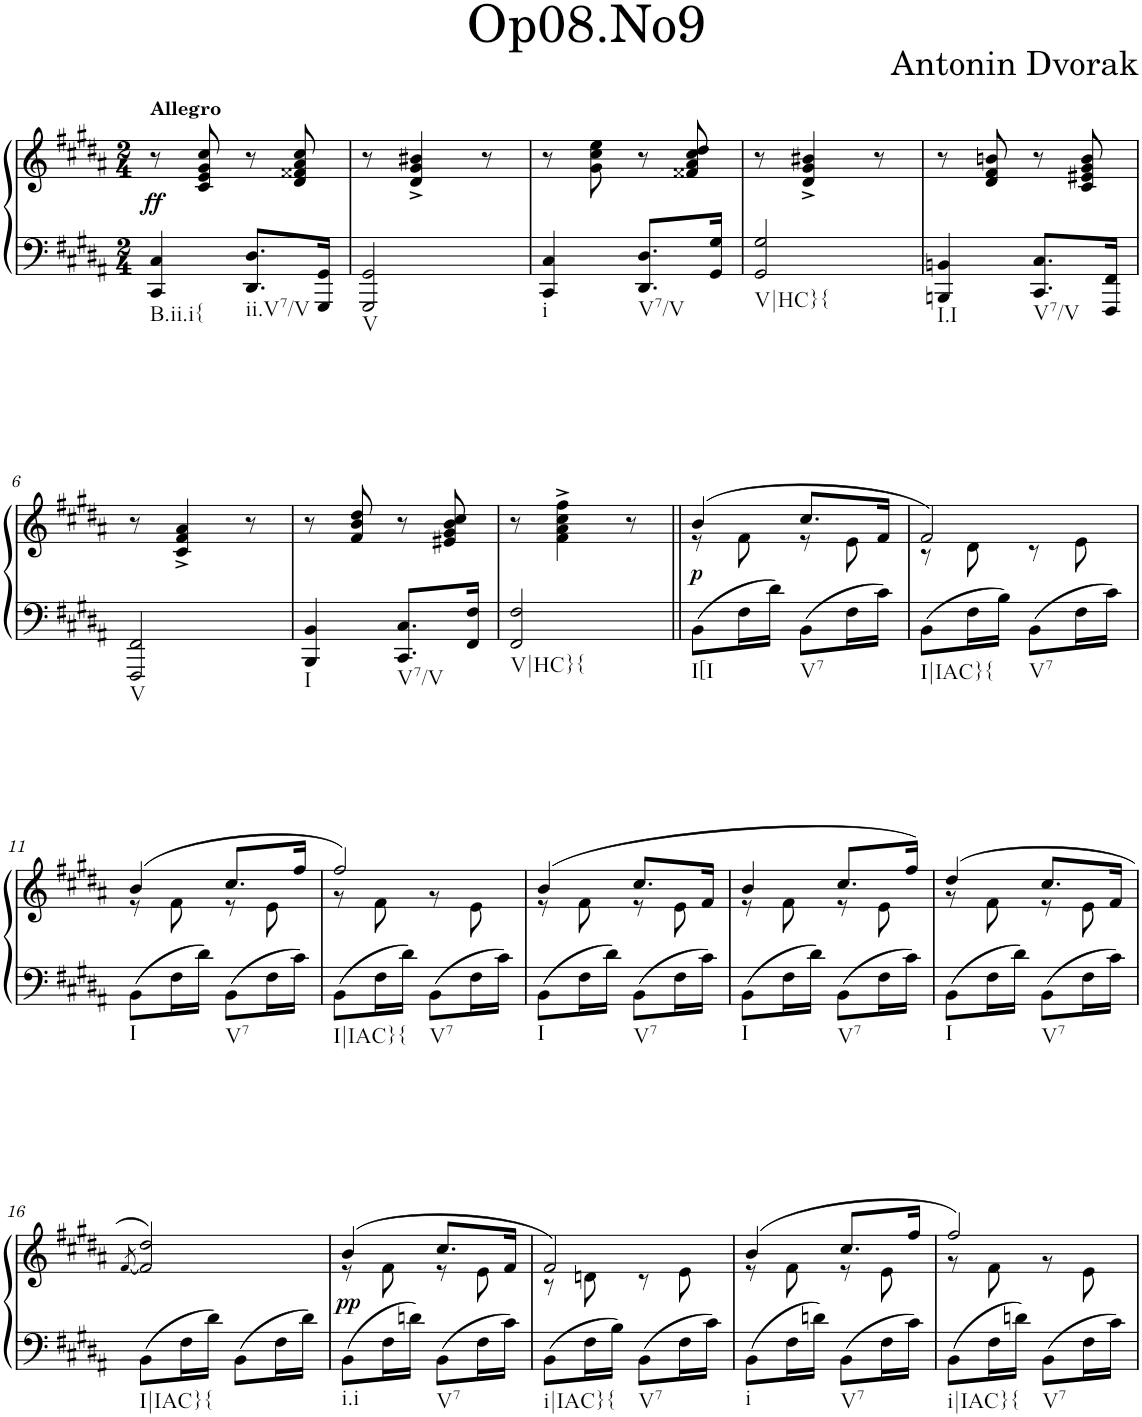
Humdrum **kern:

**kern	**kern	**dynam
*part1	*part1	*part1
*staff2	*staff1	*staff1/2
*I"Piano	*	*
*I'Pno.	*	*
*clefF4	*clefG2	*
*k[f#c#g#d#a#]	*k[f#c#g#d#a#]	*
*M2/4	*M2/4	*
=1	=1	=1
!	!LO:TX:a:B:t=Allegro	!
!LO:TX:b:t=B.ii.i{	!	!
!	!	!LO:DY:b
4CC#/ 4C#/	8r	ff
.	8c#/ 8e/ 8g#/ 8cc#/	.
!LO:TX:b:t=ii.V7/V	!	!
8.DD#/ 8.D#/L	8r	.
.	8d#/ 8f##X/ 8a#/ 8cc#/	.
16GGG#/ 16GG#/Jk	.	.
=2	=2	=2
!LO:TX:b:t=V	!	!
2GGG#/ 2GG#/	8r	.
.	4d#/^ 4g#/^ 4b#X/^	.
.	8r	.
=3	=3	=3
!LO:TX:b:t=i	!	!
4CC#/ 4C#/	8r	.
.	8g#\ 8cc#\ 8ee\	.
!LO:TX:b:t=V7/V	!	!
8.DD#/ 8.D#/L	8r	.
.	8f##X/ 8a#/ 8cc#/ 8dd#/	.
16GG#/ 16G#/Jk	.	.
=4	=4	=4
!LO:TX:b:t=V|HC}{	!	!
2GG#/ 2G#/	8r	.
.	4d#/^ 4g#/^ 4b#X/^	.
.	8r	.
=5	=5	=5
!LO:TX:b:t=I.I	!	!
4BBBn/ 4BBn/	8r	.
.	8d#/ 8f#/ 8bn/	.
!LO:TX:b:t=V7/V	!	!
8.CC#/ 8.C#/L	8r	.
.	8c#/ 8e#X/ 8g#/ 8b/	.
16FFF#/ 16FF#/Jk	.	.
!!LO:LB:g=z
=6	=6	=6
!LO:TX:b:t=V	!	!
2FFF#/ 2FF#/	8r	.
.	4c#/^ 4f#/^ 4a#/^	.
.	8r	.
=7	=7	=7
!LO:TX:b:t=I	!	!
4BBB/ 4BB/	8r	.
.	8f#/ 8b/ 8dd#/	.
!LO:TX:b:t=V7/V	!	!
8.CC#/ 8.C#/L	8r	.
.	8e#X/ 8g#/ 8b/ 8cc#/	.
16FF#/ 16F#/Jk	.	.
=8	=8	=8
!LO:TX:b:t=V|HC}{	!	!
2FF#/ 2F#/	8r	.
.	4f#\^ 4a#\^ 4cc#\^ 4ff#\^	.
.	8r	.
=9||	=9||	=9||
*	*^	*
!LO:TX:b:t=I[I	!	!	!
!	!	!	!LO:DY:b
8BB\L	(4b/	8r	p
16F#\L	.	8f#\	.
16d#\JJ	.	.	.
!LO:TX:b:t=V7	!	!	!
8BB\L	8.cc#/L	8r	.
16F#\L	.	8e\	.
16c#\JJ	16f#/Jk	.	.
=10	=10	=10	=10
!LO:TX:b:t=I|IAC}{	!	!	!
8BB\L	2f#/)	8r	.
16F#\L	.	8d#\	.
16B\JJ	.	.	.
!LO:TX:b:t=V7	!	!	!
8BB\L	.	8r	.
16F#\L	.	8e\	.
16c#\JJ	.	.	.
!!LO:LB:g=z	!!
=11	=11	=11	=11
!LO:TX:b:t=I	!	!	!
8BB\L	(4b/	8r	.
16F#\L	.	8f#\	.
16d#\JJ	.	.	.
!LO:TX:b:t=V7	!	!	!
8BB\L	8.cc#/L	8r	.
16F#\L	.	8e\	.
16c#\JJ	16ff#/Jk	.	.
=12	=12	=12	=12
!LO:TX:b:t=I|IAC}{	!	!	!
8BB\L	2ff#/)	8r	.
16F#\L	.	8f#\	.
16d#\JJ	.	.	.
!LO:TX:b:t=V7	!	!	!
8BB\L	.	8r	.
16F#\L	.	8e\	.
16c#\JJ	.	.	.
=13	=13	=13	=13
!LO:TX:b:t=I	!	!	!
8BB\L	(4b/	8r	.
16F#\L	.	8f#\	.
16d#\JJ	.	.	.
!LO:TX:b:t=V7	!	!	!
8BB\L	8.cc#/L	8r	.
16F#\L	.	8e\	.
16c#\JJ	16f#/Jk	.	.
=14	=14	=14	=14
!LO:TX:b:t=I	!	!	!
8BB\L	4b/	8r	.
16F#\L	.	8f#\	.
16d#\JJ	.	.	.
!LO:TX:b:t=V7	!	!	!
8BB\L	8.cc#/L	8r	.
16F#\L	.	8e\	.
16c#\JJ	16ff#/Jk)	.	.
=15	=15	=15	=15
!LO:TX:b:t=I	!	!	!
8BB\L	(4dd#/	8r	.
16F#\L	.	8f#\	.
16d#\JJ	.	.	.
!LO:TX:b:t=V7	!	!	!
8BB\L	8.cc#/L	8r	.
16F#\L	.	8e\	.
16c#\JJ	16f#/Jk	.	.
*	*v	*v	*
!!LO:LB:g=z
=16	=16	=16
.	[8qf#/	.
!LO:TX:b:t=I|IAC}{	!	!
8BB\L	2f#/] 2dd#/)	.
16F#\L	.	.
16d#\JJ	.	.
8BB\L	.	.
16F#\L	.	.
16d#\JJ	.	.
=17	=17	=17
*	*^	*
!LO:TX:b:t=i.i	!	!	!
!	!	!	!LO:DY:b
8BB\L	(4b/	8r	pp
16F#\L	.	8f#\	.
16dn\JJ	.	.	.
!LO:TX:b:t=V7	!	!	!
8BB\L	8.cc#/L	8r	.
16F#\L	.	8e\	.
16c#\JJ	16f#/Jk	.	.
=18	=18	=18	=18
!LO:TX:b:t=i|IAC}{	!	!	!
8BB\L	2f#/)	8r	.
16F#\L	.	8dn\	.
16B\JJ	.	.	.
!LO:TX:b:t=V7	!	!	!
8BB\L	.	8r	.
16F#\L	.	8e\	.
16c#\JJ	.	.	.
=19	=19	=19	=19
!LO:TX:b:t=i	!	!	!
8BB\L	(4b/	8r	.
16F#\L	.	8f#\	.
16dn\JJ	.	.	.
!LO:TX:b:t=V7	!	!	!
8BB\L	8.cc#/L	8r	.
16F#\L	.	8e\	.
16c#\JJ	16ff#/Jk	.	.
=20	=20	=20	=20
!LO:TX:b:t=i|IAC}{	!	!	!
8BB\L	2ff#/)	8r	.
16F#\L	.	8f#\	.
16dn\JJ	.	.	.
!LO:TX:b:t=V7	!	!	!
8BB\L	.	8r	.
16F#\L	.	8e\	.
16c#\JJ	.	.	.
*	*v	*v	*
=	=	=
*-	*-	*-
